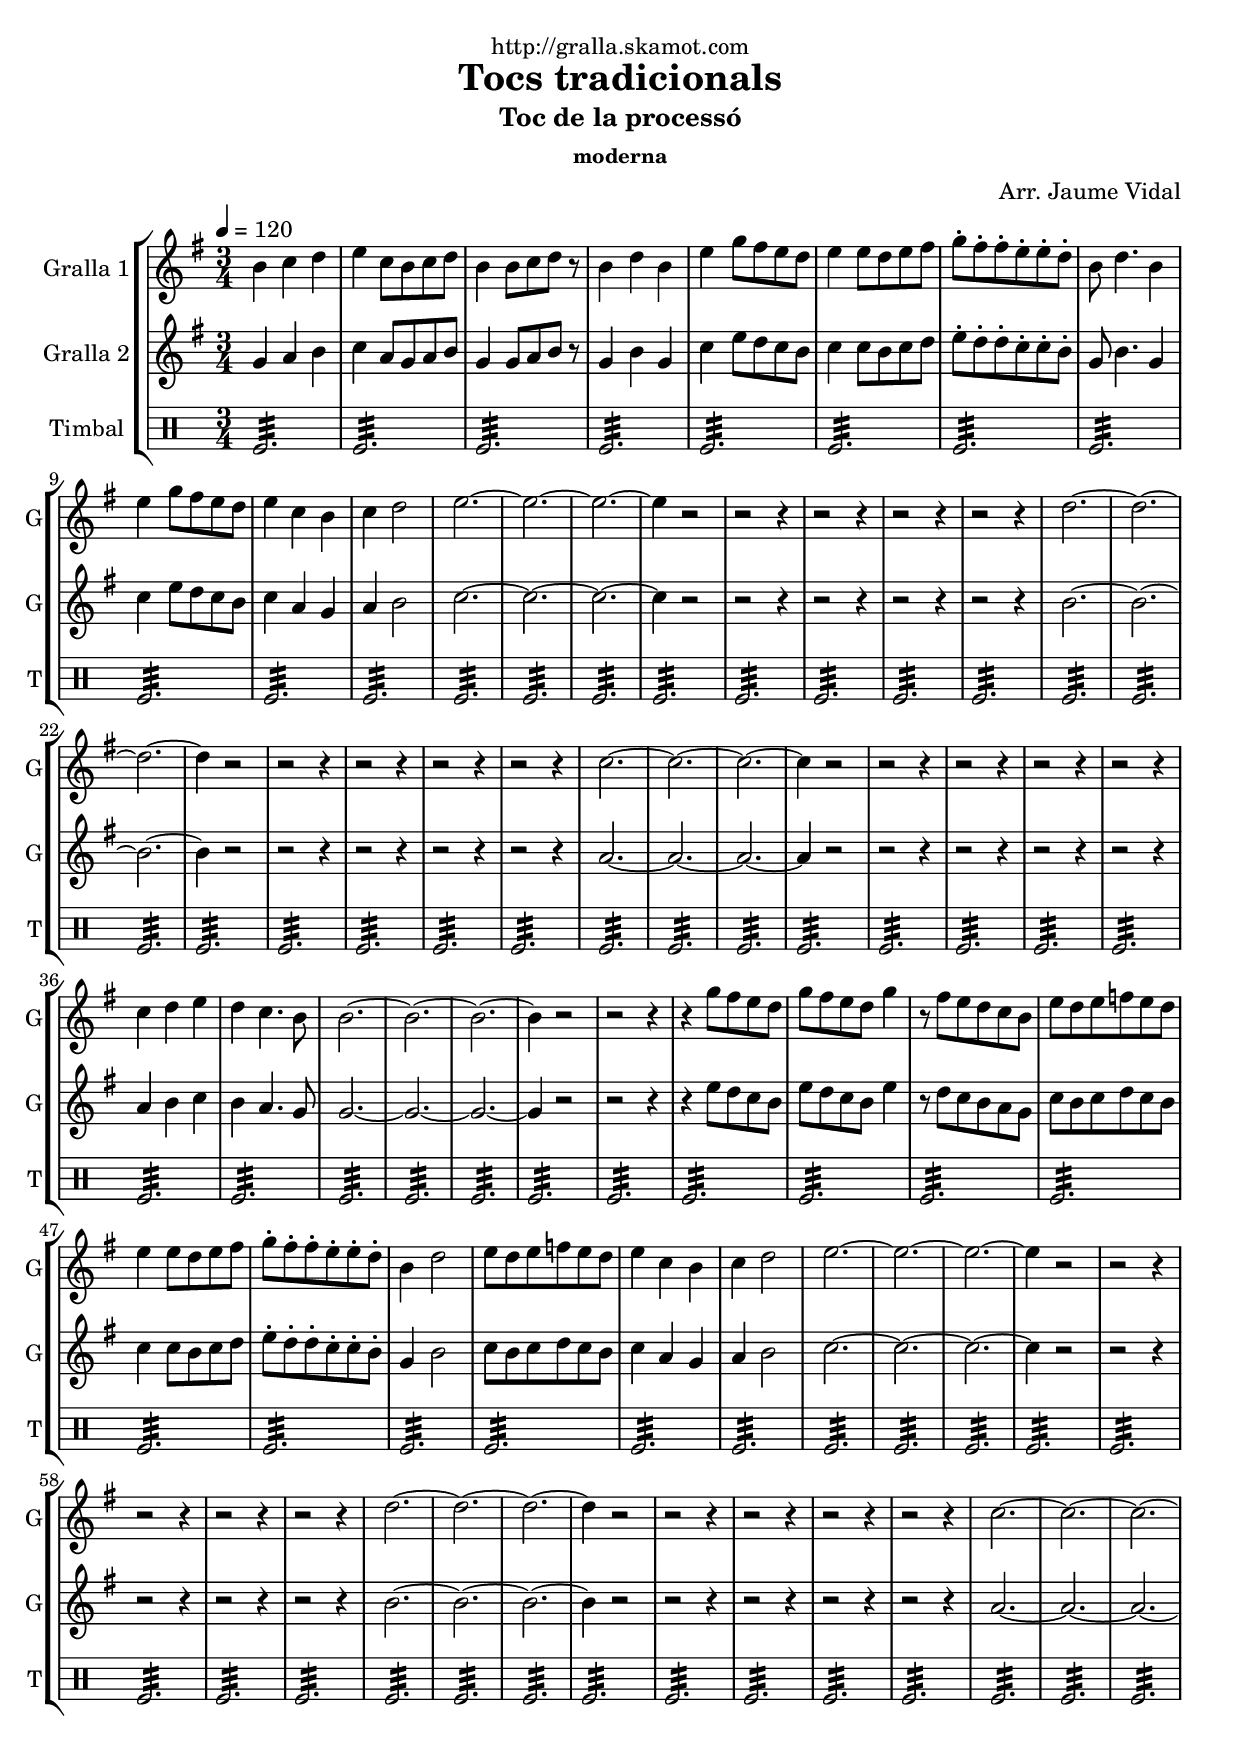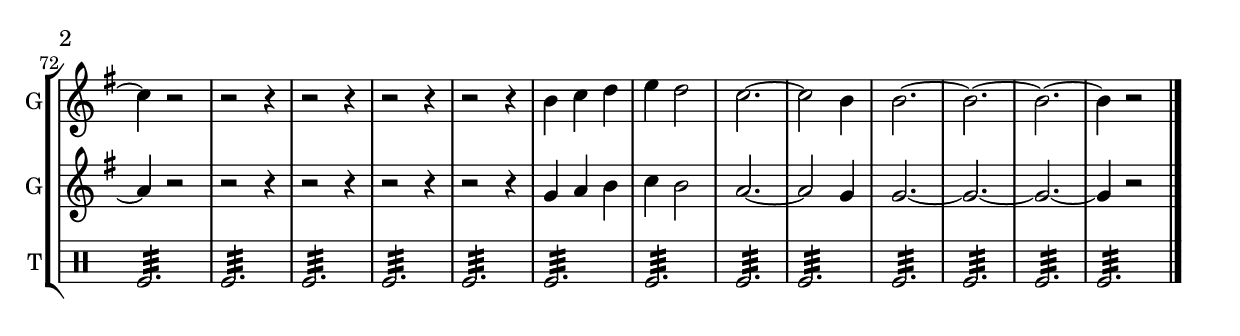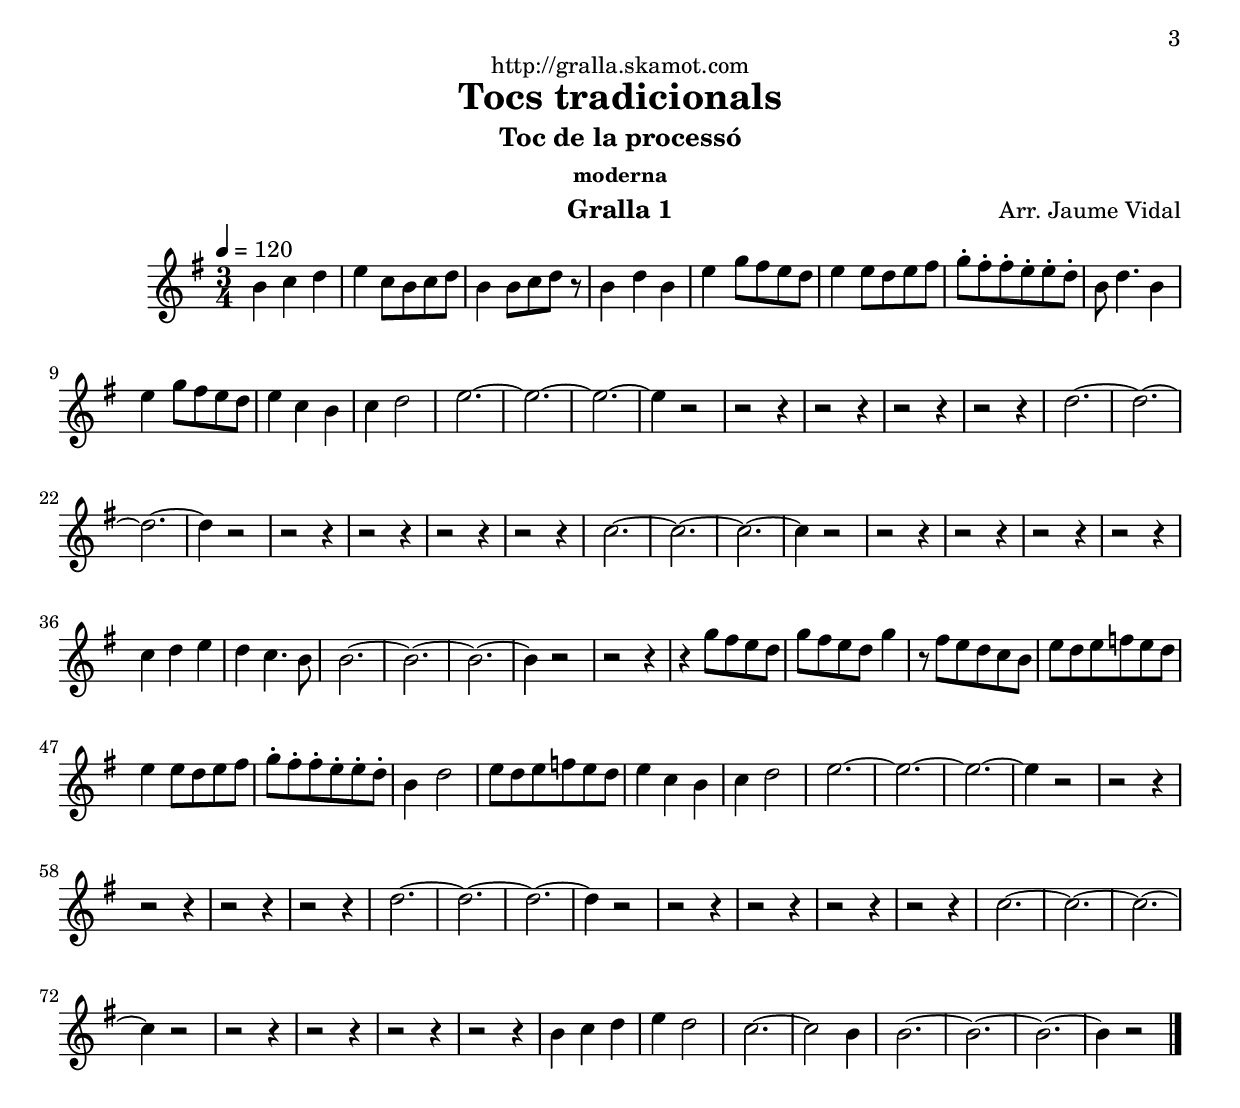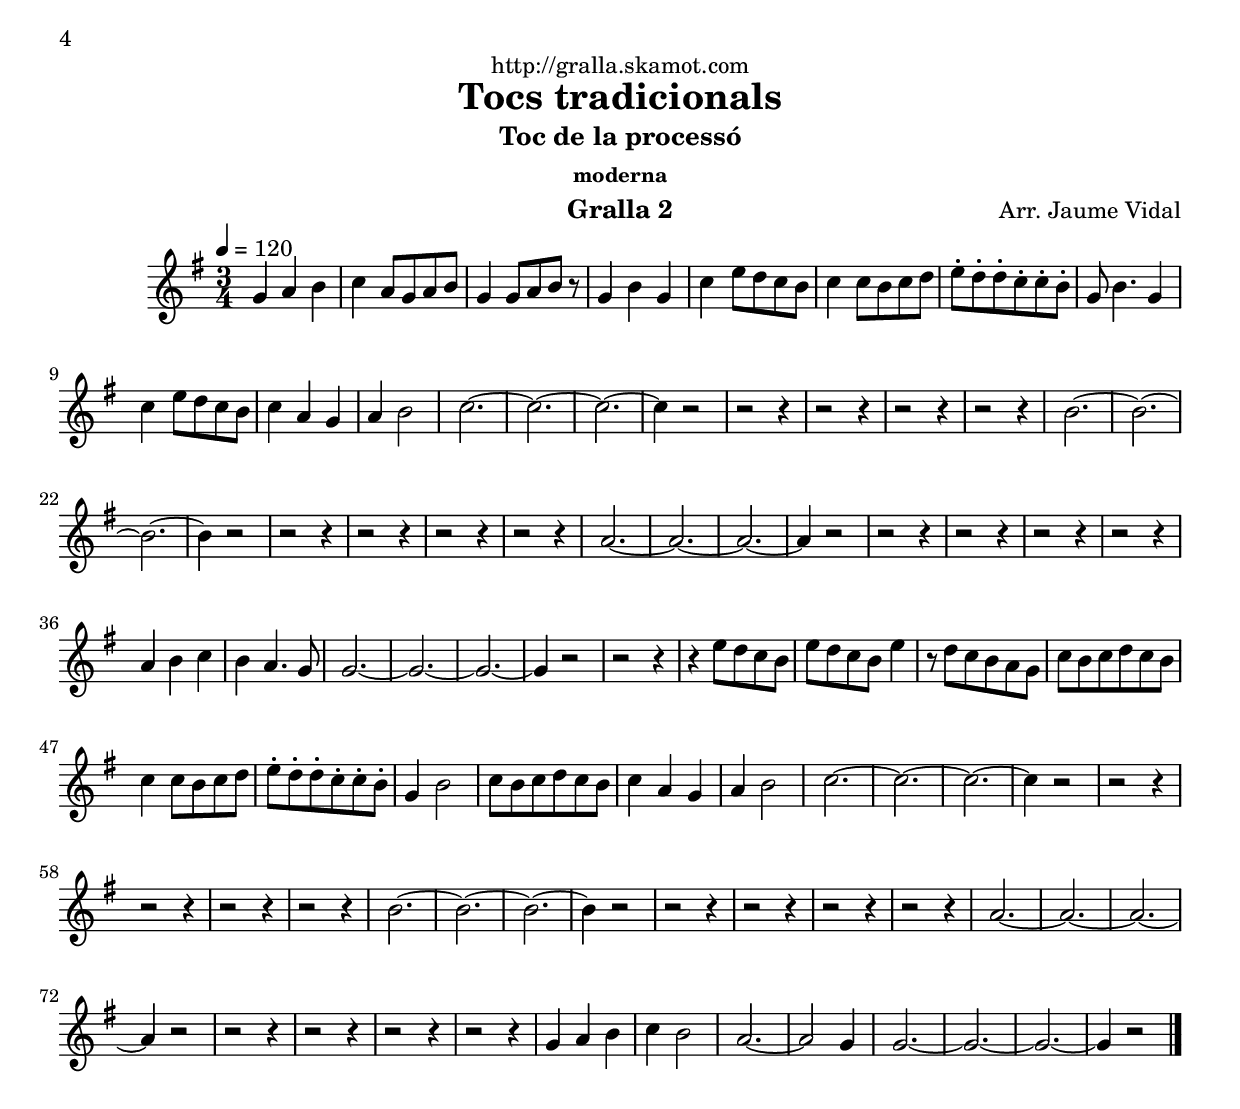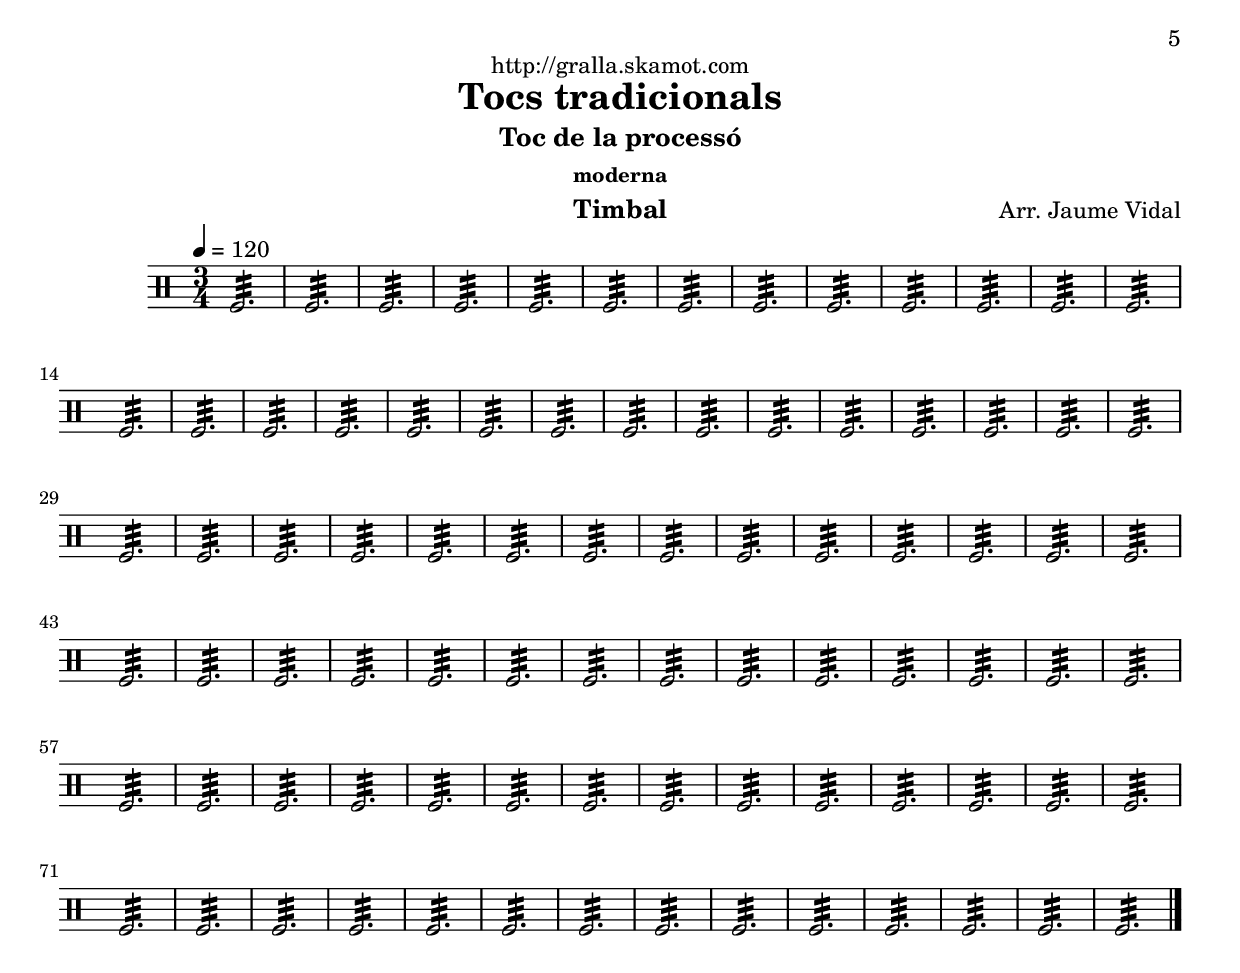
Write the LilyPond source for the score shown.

\version "2.16.2"

\header {
  dedication="http://gralla.skamot.com"
  title="Tocs tradicionals"
  subtitle="Toc de la processó"
  subsubtitle="moderna"
  poet=""
  meter=""
  piece=""
  composer="Arr. Jaume Vidal"
  arranger=""
  opus=""
  instrument=""
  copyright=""
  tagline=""
}

liniaroAa =
\relative b'
{
  \tempo 4=120
  \clef treble
  \key g \major
  \time 3/4
  b4 c d  |
  e4 c8 b c d  |
  b4 b8 c d r  |
  b4 d b  |
  %05
  e4 g8 fis e d  |
  e4 e8 d e fis  |
  g8-. fis-. fis-. e-. e-. d-.  |
  b8 d4. b4  |
  e4 g8 fis e d  |
  %10
  e4 c b  |
  c4 d2  |
  e2. ~  |
  e2. ~  |
  e2. ~  |
  %15
  e4 r2  |
  r2 r4  |
  r2 r4  |
  r2 r4  |
  r2 r4  |
  %20
  d2. ~  |
  d2. ~  |
  d2. ~  |
  d4 r2  |
  r2 r4  |
  %25
  r2 r4  |
  r2 r4  |
  r2 r4  |
  c2. ~  |
  c2. ~  |
  %30
  c2. ~  |
  c4 r2  |
  r2 r4  |
  r2 r4  |
  r2 r4  |
  %35
  r2 r4  |
  c4 d e  |
  d4 c4. b8  |
  b2. ~  |
  b2. ~  |
  %40
  b2. ~  |
  b4 r2  |
  r2 r4  |
  r4 g'8 fis e d  |
  g8 fis e d g4  |
  %45
  r8 fis e d c b  |
  e8 d e f e d  |
  e4 e8 d e fis  |
  g8-. fis-. fis-. e-. e-. d-.  |
  b4 d2  |
  %50
  e8 d e f e d  |
  e4 c b  |
  c4 d2  |
  e2. ~  |
  e2. ~  |
  %55
  e2. ~  |
  e4 r2  |
  r2 r4  |
  r2 r4  |
  r2 r4  |
  %60
  r2 r4  |
  d2. ~  |
  d2. ~  |
  d2. ~  |
  d4 r2  |
  %65
  r2 r4  |
  r2 r4  |
  r2 r4  |
  r2 r4  |
  c2. ~  |
  %70
  c2. ~  |
  c2. ~  |
  c4 r2  |
  r2 r4  |
  r2 r4  |
  %75
  r2 r4  |
  r2 r4  |
  b4 c d  |
  e4 d2  |
  c2. ~  |
  %80
  c2 b4  |
  b2. ~  |
  b2. ~  |
  b2. ~  |
  b4 r2  \bar "|."
}

liniaroAb =
\relative g'
{
  \tempo 4=120
  \clef treble
  \key g \major
  \time 3/4
  g4 a b  |
  c4 a8 g a b  |
  g4 g8 a b r  |
  g4 b g  |
  %05
  c4 e8 d c b  |
  c4 c8 b c d  |
  e8-. d-. d-. c-. c-. b-.  |
  g8 b4. g4  |
  c4 e8 d c b  |
  %10
  c4 a g  |
  a4 b2  |
  c2. ~  |
  c2. ~  |
  c2. ~  |
  %15
  c4 r2  |
  r2 r4  |
  r2 r4  |
  r2 r4  |
  r2 r4  |
  %20
  b2. ~  |
  b2. ~  |
  b2. ~  |
  b4 r2  |
  r2 r4  |
  %25
  r2 r4  |
  r2 r4  |
  r2 r4  |
  a2. ~  |
  a2. ~  |
  %30
  a2. ~  |
  a4 r2  |
  r2 r4  |
  r2 r4  |
  r2 r4  |
  %35
  r2 r4  |
  a4 b c  |
  b4 a4. g8  |
  g2. ~  |
  g2. ~  |
  %40
  g2. ~  |
  g4 r2  |
  r2 r4  |
  r4 e'8 d c b  |
  e8 d c b e4  |
  %45
  r8 d c b a g  |
  c8 b c d c b  |
  c4 c8 b c d  |
  e8-. d-. d-. c-. c-. b-.  |
  g4 b2  |
  %50
  c8 b c d c b  |
  c4 a g  |
  a4 b2  |
  c2. ~  |
  c2. ~  |
  %55
  c2. ~  |
  c4 r2  |
  r2 r4  |
  r2 r4  |
  r2 r4  |
  %60
  r2 r4  |
  b2. ~  |
  b2. ~  |
  b2. ~  |
  b4 r2  |
  %65
  r2 r4  |
  r2 r4  |
  r2 r4  |
  r2 r4  |
  a2. ~  |
  %70
  a2. ~  |
  a2. ~  |
  a4 r2  |
  r2 r4  |
  r2 r4  |
  %75
  r2 r4  |
  r2 r4  |
  g4 a b  |
  c4 b2  |
  a2. ~  |
  %80
  a2 g4  |
  g2. ~  |
  g2. ~  |
  g2. ~  |
  g4 r2  \bar "|."
}

liniaroAc =
\drummode
{
  \tempo 4=120
  \time 3/4
  tomfl2.:32  |
  tomfl2.:32  |
  tomfl2.:32  |
  tomfl2.:32  |
  %05
  tomfl2.:32  |
  tomfl2.:32  |
  tomfl2.:32  |
  tomfl2.:32  |
  tomfl2.:32  |
  %10
  tomfl2.:32  |
  tomfl2.:32  |
  tomfl2.:32  |
  tomfl2.:32  |
  tomfl2.:32  |
  %15
  tomfl2.:32  |
  tomfl2.:32  |
  tomfl2.:32  |
  tomfl2.:32  |
  tomfl2.:32  |
  %20
  tomfl2.:32  |
  tomfl2.:32  |
  tomfl2.:32  |
  tomfl2.:32  |
  tomfl2.:32  |
  %25
  tomfl2.:32  |
  tomfl2.:32  |
  tomfl2.:32  |
  tomfl2.:32  |
  tomfl2.:32  |
  %30
  tomfl2.:32  |
  tomfl2.:32  |
  tomfl2.:32  |
  tomfl2.:32  |
  tomfl2.:32  |
  %35
  tomfl2.:32  |
  tomfl2.:32  |
  tomfl2.:32  |
  tomfl2.:32  |
  tomfl2.:32  |
  %40
  tomfl2.:32  |
  tomfl2.:32  |
  tomfl2.:32  |
  tomfl2.:32  |
  tomfl2.:32  |
  %45
  tomfl2.:32  |
  tomfl2.:32  |
  tomfl2.:32  |
  tomfl2.:32  |
  tomfl2.:32  |
  %50
  tomfl2.:32  |
  tomfl2.:32  |
  tomfl2.:32  |
  tomfl2.:32  |
  tomfl2.:32  |
  %55
  tomfl2.:32  |
  tomfl2.:32  |
  tomfl2.:32  |
  tomfl2.:32  |
  tomfl2.:32  |
  %60
  tomfl2.:32  |
  tomfl2.:32  |
  tomfl2.:32  |
  tomfl2.:32  |
  tomfl2.:32  |
  %65
  tomfl2.:32  |
  tomfl2.:32  |
  tomfl2.:32  |
  tomfl2.:32  |
  tomfl2.:32  |
  %70
  tomfl2.:32  |
  tomfl2.:32  |
  tomfl2.:32  |
  tomfl2.:32  |
  tomfl2.:32  |
  %75
  tomfl2.:32  |
  tomfl2.:32  |
  tomfl2.:32  |
  tomfl2.:32  |
  tomfl2.:32  |
  %80
  tomfl2.:32  |
  tomfl2.:32  |
  tomfl2.:32  |
  tomfl2.:32  |
  tomfl2.:32  \bar "|."
}

\bookpart {
  \score {
    \new StaffGroup {
      \override Score.RehearsalMark #'self-alignment-X = #LEFT
      <<
        \new Staff \with {instrumentName = #"Gralla 1" shortInstrumentName = #"G"} \liniaroAa
        \new Staff \with {instrumentName = #"Gralla 2" shortInstrumentName = #"G"} \liniaroAb
        \new DrumStaff \with {instrumentName = #"Timbal" shortInstrumentName = #"T"} \liniaroAc
      >>
    }
    \layout {}
  }
  \score { \unfoldRepeats
    \new StaffGroup {
      \override Score.RehearsalMark #'self-alignment-X = #LEFT
      <<
        \new Staff \with {instrumentName = #"Gralla 1" shortInstrumentName = #"G"} \liniaroAa
        \new Staff \with {instrumentName = #"Gralla 2" shortInstrumentName = #"G"} \liniaroAb
        \new DrumStaff \with {instrumentName = #"Timbal" shortInstrumentName = #"T"} \liniaroAc
      >>
    }
    \midi {
      \set Staff.midiInstrument = "oboe"
      \set DrumStaff.midiInstrument = "drums"
    }
  }
}

\bookpart {
  \header {instrument="Gralla 1"}
  \score {
    \new StaffGroup {
      \override Score.RehearsalMark #'self-alignment-X = #LEFT
      <<
        \new Staff \liniaroAa
      >>
    }
    \layout {}
  }
  \score { \unfoldRepeats
    \new StaffGroup {
      \override Score.RehearsalMark #'self-alignment-X = #LEFT
      <<
        \new Staff \liniaroAa
      >>
    }
    \midi {
      \set Staff.midiInstrument = "oboe"
      \set DrumStaff.midiInstrument = "drums"
    }
  }
}

\bookpart {
  \header {instrument="Gralla 2"}
  \score {
    \new StaffGroup {
      \override Score.RehearsalMark #'self-alignment-X = #LEFT
      <<
        \new Staff \liniaroAb
      >>
    }
    \layout {}
  }
  \score { \unfoldRepeats
    \new StaffGroup {
      \override Score.RehearsalMark #'self-alignment-X = #LEFT
      <<
        \new Staff \liniaroAb
      >>
    }
    \midi {
      \set Staff.midiInstrument = "oboe"
      \set DrumStaff.midiInstrument = "drums"
    }
  }
}

\bookpart {
  \header {instrument="Timbal"}
  \score {
    \new StaffGroup {
      \override Score.RehearsalMark #'self-alignment-X = #LEFT
      <<
        \new DrumStaff \liniaroAc
      >>
    }
    \layout {}
  }
  \score { \unfoldRepeats
    \new StaffGroup {
      \override Score.RehearsalMark #'self-alignment-X = #LEFT
      <<
        \new DrumStaff \liniaroAc
      >>
    }
    \midi {
      \set Staff.midiInstrument = "oboe"
      \set DrumStaff.midiInstrument = "drums"
    }
  }
}

